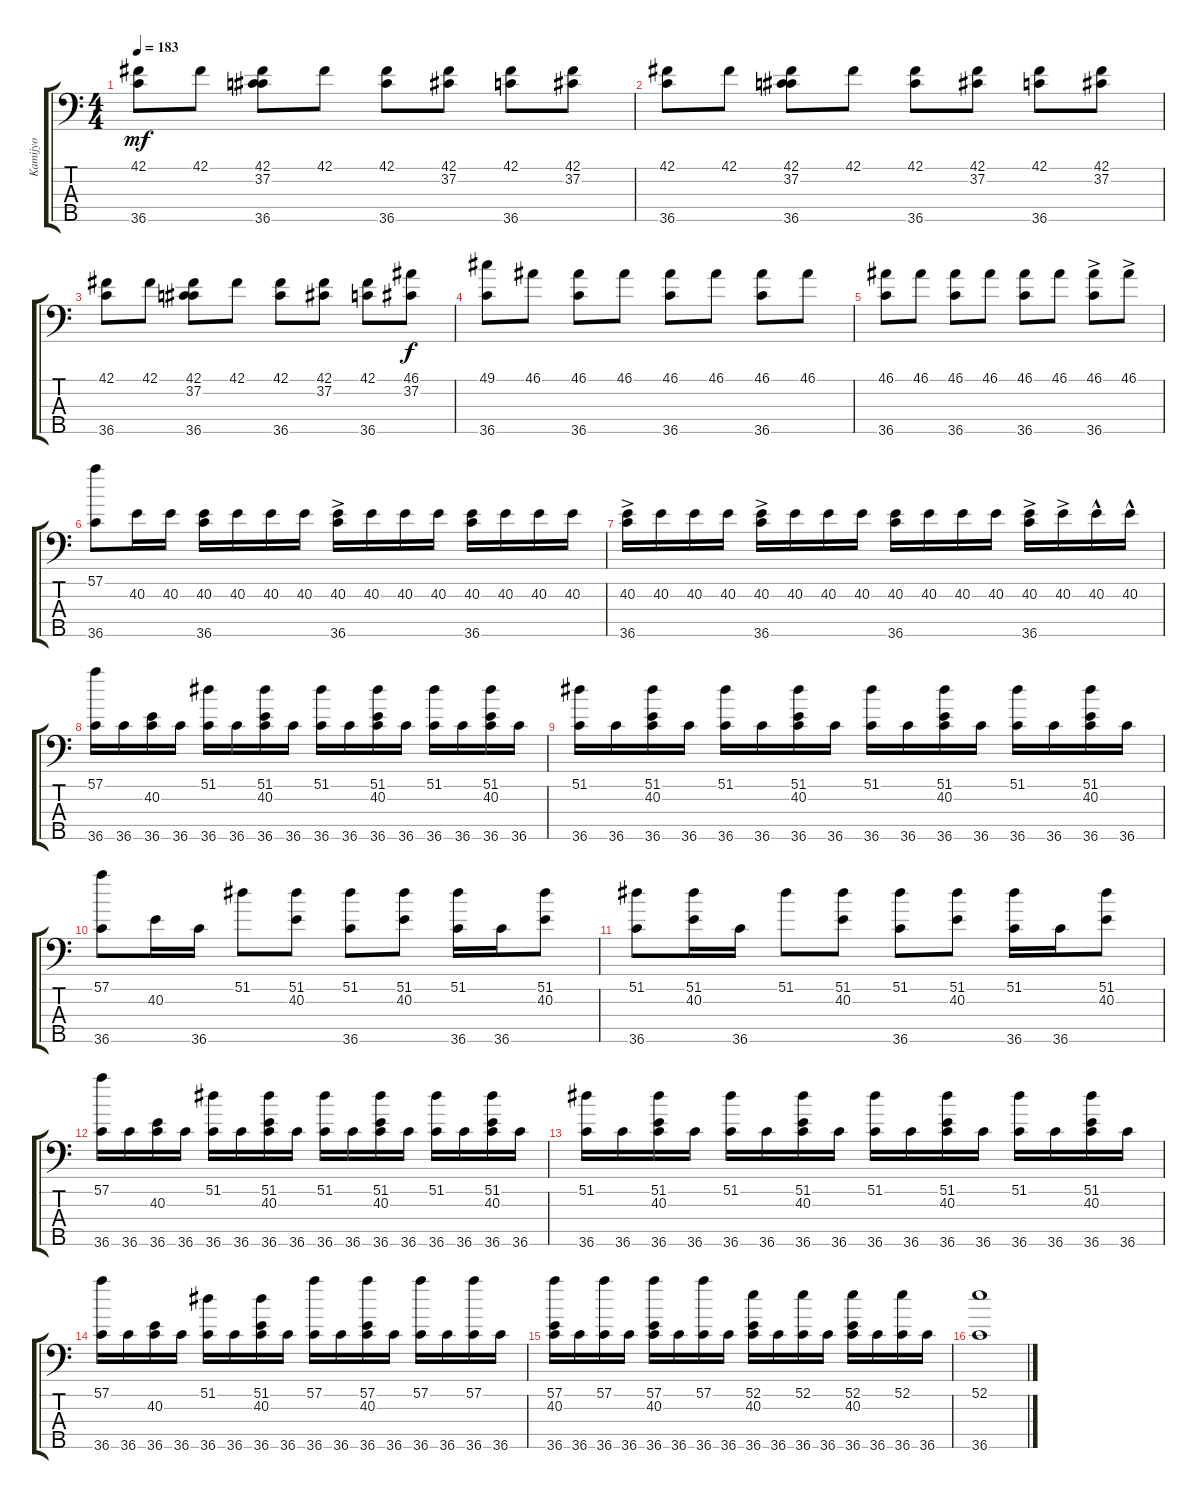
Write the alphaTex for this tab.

\track ("Kamijyo" "Kamijyo") {instrument acousticgrandpiano}
\staff {score tabs}
\tuning (C-1 C-1 C-1 C-1 C-1) {hide}
\ts (4 4)
\tempo 183
\clef f4
\ks c
(42.1 36.5).8{dy mf} 42.1.8 (42.1 37.2 36.5).8 42.1.8 (42.1 36.5).8 (42.1 37.2).8 (42.1 36.5).8 (42.1 37.2).8 |
(42.1 36.5).8 42.1.8 (42.1 37.2 36.5).8 42.1.8 (42.1 36.5).8 (42.1 37.2).8 (42.1 36.5).8 (42.1 37.2).8 |
(42.1 36.5).8 42.1.8 (42.1 37.2 36.5).8 42.1.8 (42.1 36.5).8 (42.1 37.2).8 (42.1 36.5).8 (46.1 37.2).8{dy f} |
(49.1 36.5).8 46.1.8 (46.1 36.5).8 46.1.8 (46.1 36.5).8 46.1.8 (46.1 36.5).8 46.1.8 |
(46.1 36.5).8 46.1.8 (46.1 36.5).8 46.1.8 (46.1 36.5).8 46.1.8 (46.1{ac} 36.5).8 46.1{ac}.8 |
(57.1 36.5).8 40.2.16 40.2.16 (40.2 36.5).16 40.2.16 40.2.16 40.2.16 (40.2{ac} 36.5).16 40.2.16 40.2.16 40.2.16 (40.2 36.5).16 40.2.16 40.2.16 40.2.16 |
(40.2{ac} 36.5).16 40.2.16 40.2.16 40.2.16 (40.2{ac} 36.5).16 40.2.16 40.2.16 40.2.16 (40.2 36.5).16 40.2.16 40.2.16 40.2.16 (40.2{ac} 36.5).16 40.2{ac}.16 40.2{hac}.16 40.2{hac}.16 |
(57.1 36.5).16 36.5.16 (40.2 36.5).16 36.5.16 (51.1 36.5).16 36.5.16 (51.1 40.2 36.5).16 36.5.16 (51.1 36.5).16 36.5.16 (51.1 40.2 36.5).16 36.5.16 (51.1 36.5).16 36.5.16 (51.1 40.2 36.5).16 36.5.16 |
(51.1 36.5).16 36.5.16 (51.1 40.2 36.5).16 36.5.16 (51.1 36.5).16 36.5.16 (51.1 40.2 36.5).16 36.5.16 (51.1 36.5).16 36.5.16 (51.1 40.2 36.5).16 36.5.16 (51.1 36.5).16 36.5.16 (51.1 40.2 36.5).16 36.5.16 |
(57.1 36.5).8 40.2.16 36.5.16 51.1.8 (51.1 40.2).8 (51.1 36.5).8 (51.1 40.2).8 (51.1 36.5).16 36.5.16 (51.1 40.2).8 |
(51.1 36.5).8 (51.1 40.2).16 36.5.16 51.1.8 (51.1 40.2).8 (51.1 36.5).8 (51.1 40.2).8 (51.1 36.5).16 36.5.16 (51.1 40.2).8 |
(57.1 36.5).16 36.5.16 (40.2 36.5).16 36.5.16 (51.1 36.5).16 36.5.16 (51.1 40.2 36.5).16 36.5.16 (51.1 36.5).16 36.5.16 (51.1 40.2 36.5).16 36.5.16 (51.1 36.5).16 36.5.16 (51.1 40.2 36.5).16 36.5.16 |
(51.1 36.5).16 36.5.16 (51.1 40.2 36.5).16 36.5.16 (51.1 36.5).16 36.5.16 (51.1 40.2 36.5).16 36.5.16 (51.1 36.5).16 36.5.16 (51.1 40.2 36.5).16 36.5.16 (51.1 36.5).16 36.5.16 (51.1 40.2 36.5).16 36.5.16 |
(57.1 36.5).16 36.5.16 (40.2 36.5).16 36.5.16 (51.1 36.5).16 36.5.16 (51.1 40.2 36.5).16 36.5.16 (57.1 36.5).16 36.5.16 (57.1 40.2 36.5).16 36.5.16 (57.1 36.5).16 36.5.16 (57.1 36.5).16 36.5.16 |
(57.1 40.2 36.5).16 36.5.16 (57.1 36.5).16 36.5.16 (57.1 40.2 36.5).16 36.5.16 (57.1 36.5).16 36.5.16 (52.1 40.2 36.5).16 36.5.16 (52.1 36.5).16 36.5.16 (52.1 40.2 36.5).16 36.5.16 (52.1 36.5).16 36.5.16 |
(52.1 36.5).1
